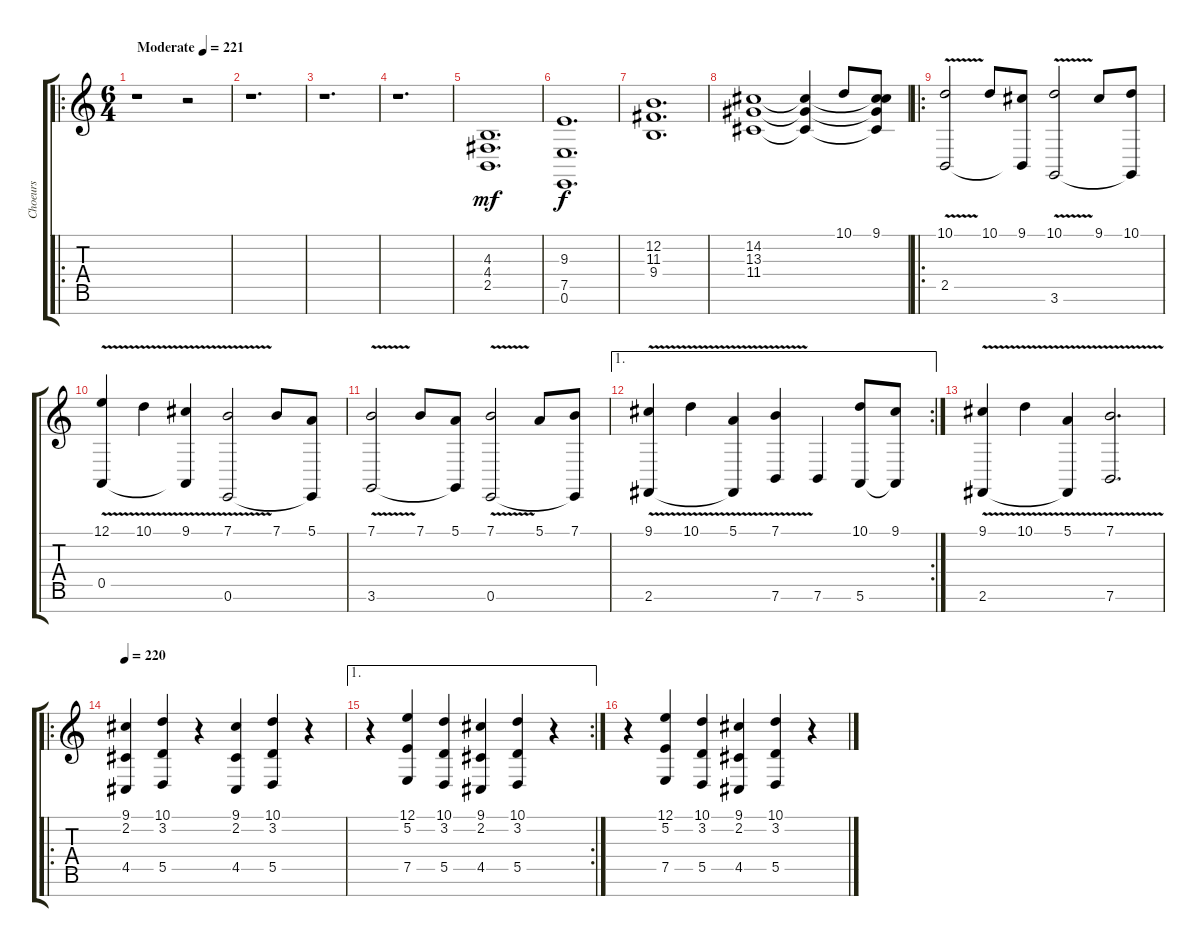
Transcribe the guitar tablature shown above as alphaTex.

\track ("Choeurs" "Choeurs") {instrument choiraahs}
\staff {score tabs}
\tuning (E4 B3 G3 D3 A2 E2 B1) {hide}
\ro
\ts (6 4)
\tempo (221 "Moderate")
\clef g2
\ks c
r.1{dy mf instrument choiraahs} r.2 |
r.1{d} |
r.1{d} |
r.1{d} |
(4.3 4.4 2.5).1{d} |
(9.3 7.5 0.6).1{d dy f} |
(12.2 11.3 9.4).1{d} |
(14.2 13.3 11.4).1 (14.2{t} 13.3{t} 11.4{t}).4 10.1.8 (9.1 14.2{t} 13.3{t} 11.4{t}).8 |
\ro
(10.1{v} 2.5).2 10.1.8 (9.1 2.5{t}).8 (10.1{v} 3.6).2 9.1.8 (10.1 3.6{t}).8 |
(12.1{v} 0.5).4 10.1{v}.4 (9.1{v} 0.5{t}).4 (7.1{v} 0.6).2 7.1.8 (5.1 0.6{t}).8 |
(7.1{v} 3.6).2 7.1.8 (5.1 3.6{t}).8 (7.1{v} 0.6).2 5.1.8 (7.1 0.6{t}).8 |
\ae 1
\rc 2
(9.1{v} 2.6).4 10.1{v}.4 (5.1{v} 2.6{t}).4 (7.1{v} 7.6).4 7.6.4 (10.1 5.6).8 (9.1 5.6{t}).8 |
(9.1{v} 2.6).4 10.1{v}.4 (5.1{v} 2.6{t}).4 (7.1{v} 7.6).2{d} |
\ro
\tempo 220
(9.1 2.2 4.5).4 (10.1 3.2 5.5).4 r.4 (9.1 2.2 4.5).4 (10.1 3.2 5.5).4 r.4 |
\ae 1
\rc 2
r.4 (12.1 5.2 7.5).4 (10.1 3.2 5.5).4 (9.1 2.2 4.5).4 (10.1 3.2 5.5).4 r.4 |
r.4 (12.1 5.2 7.5).4 (10.1 3.2 5.5).4 (9.1 2.2 4.5).4 (10.1 3.2 5.5).4 r.4
